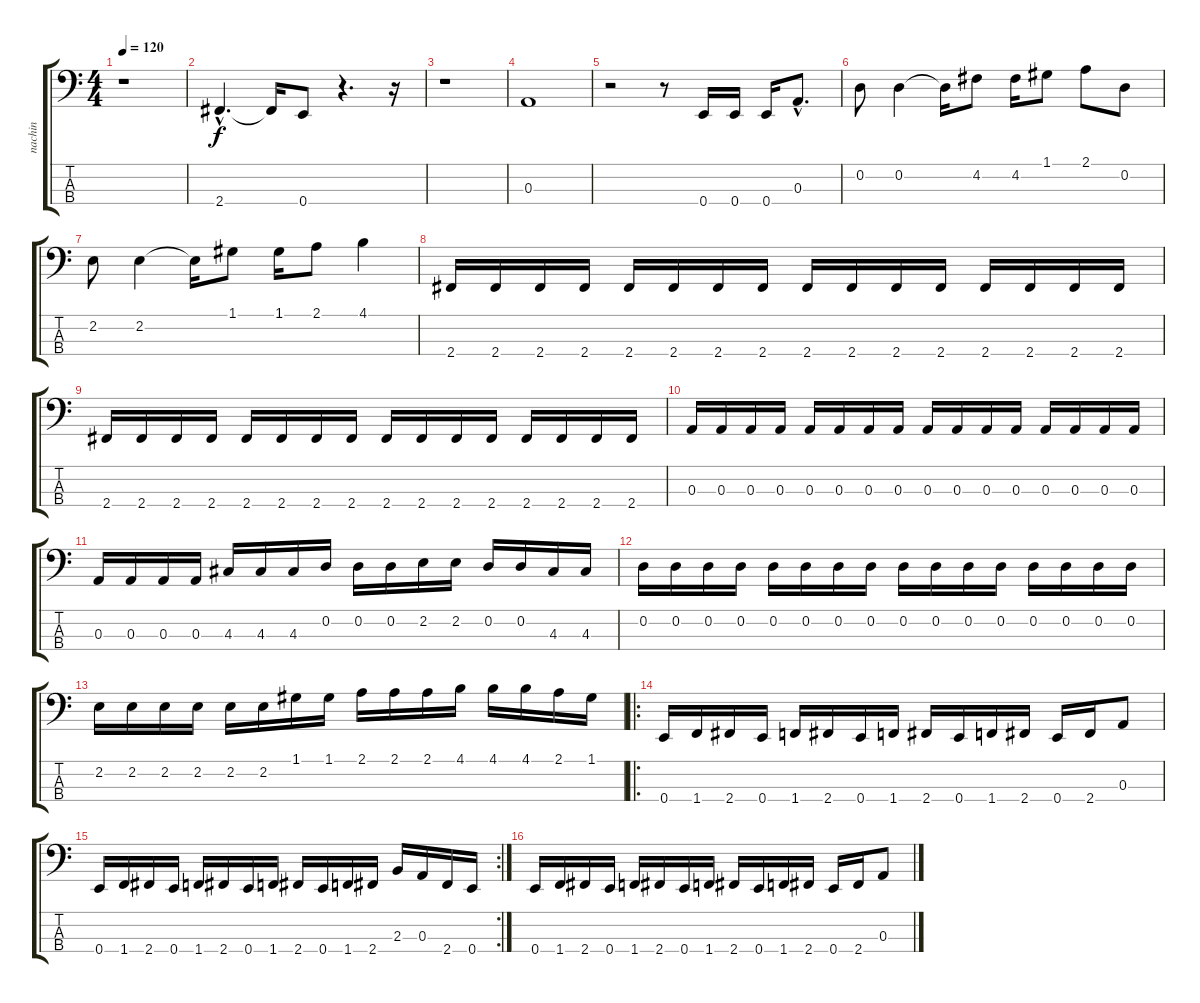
\track ("nachin" "nachin") {instrument electricbasspick}
\staff {score tabs}
\tuning (G2 D2 A1 E1) {hide}
\ts (4 4)
\tempo 120
\clef f4
\ks c
r.1{dy f instrument electricbasspick} |
2.4{hac}.4{d} 2.4{t}.16 0.4.8 r.4{d} r.16 |
r.1 |
0.3.1 |
r.2 r.8 0.4.16 0.4.16 0.4.16 0.3{hac}.8{d} |
0.2.8 0.2.4 0.2{t}.16 4.2.8 4.2.16 1.1.8 2.1.8 0.2.8 |
2.2.8 2.2.4 2.2{t}.16 1.1.8 1.1.16 2.1.8 4.1.4 |
2.4.16 2.4.16 2.4.16 2.4.16 2.4.16 2.4.16 2.4.16 2.4.16 2.4.16 2.4.16 2.4.16 2.4.16 2.4.16 2.4.16 2.4.16 2.4.16 |
2.4.16 2.4.16 2.4.16 2.4.16 2.4.16 2.4.16 2.4.16 2.4.16 2.4.16 2.4.16 2.4.16 2.4.16 2.4.16 2.4.16 2.4.16 2.4.16 |
0.3.16 0.3.16 0.3.16 0.3.16 0.3.16 0.3.16 0.3.16 0.3.16 0.3.16 0.3.16 0.3.16 0.3.16 0.3.16 0.3.16 0.3.16 0.3.16 |
0.3.16 0.3.16 0.3.16 0.3.16 4.3.16 4.3.16 4.3.16 0.2.16 0.2.16 0.2.16 2.2.16 2.2.16 0.2.16 0.2.16 4.3.16 4.3.16 |
0.2.16 0.2.16 0.2.16 0.2.16 0.2.16 0.2.16 0.2.16 0.2.16 0.2.16 0.2.16 0.2.16 0.2.16 0.2.16 0.2.16 0.2.16 0.2.16 |
2.2.16 2.2.16 2.2.16 2.2.16 2.2.16 2.2.16 1.1.16 1.1.16 2.1.16 2.1.16 2.1.16 4.1.16 4.1.16 4.1.16 2.1.16 1.1.16 |
\ro
0.4.16 1.4.16 2.4.16 0.4.16 1.4.16 2.4.16 0.4.16 1.4.16 2.4.16 0.4.16 1.4.16 2.4.16 0.4.16 2.4.16 0.3.8 |
\rc 2
0.4.16 1.4.16 2.4.16 0.4.16 1.4.16 2.4.16 0.4.16 1.4.16 2.4.16 0.4.16 1.4.16 2.4.16 2.3.16 0.3.16 2.4.16 0.4.16 |
0.4.16 1.4.16 2.4.16 0.4.16 1.4.16 2.4.16 0.4.16 1.4.16 2.4.16 0.4.16 1.4.16 2.4.16 0.4.16 2.4.16 0.3.8
